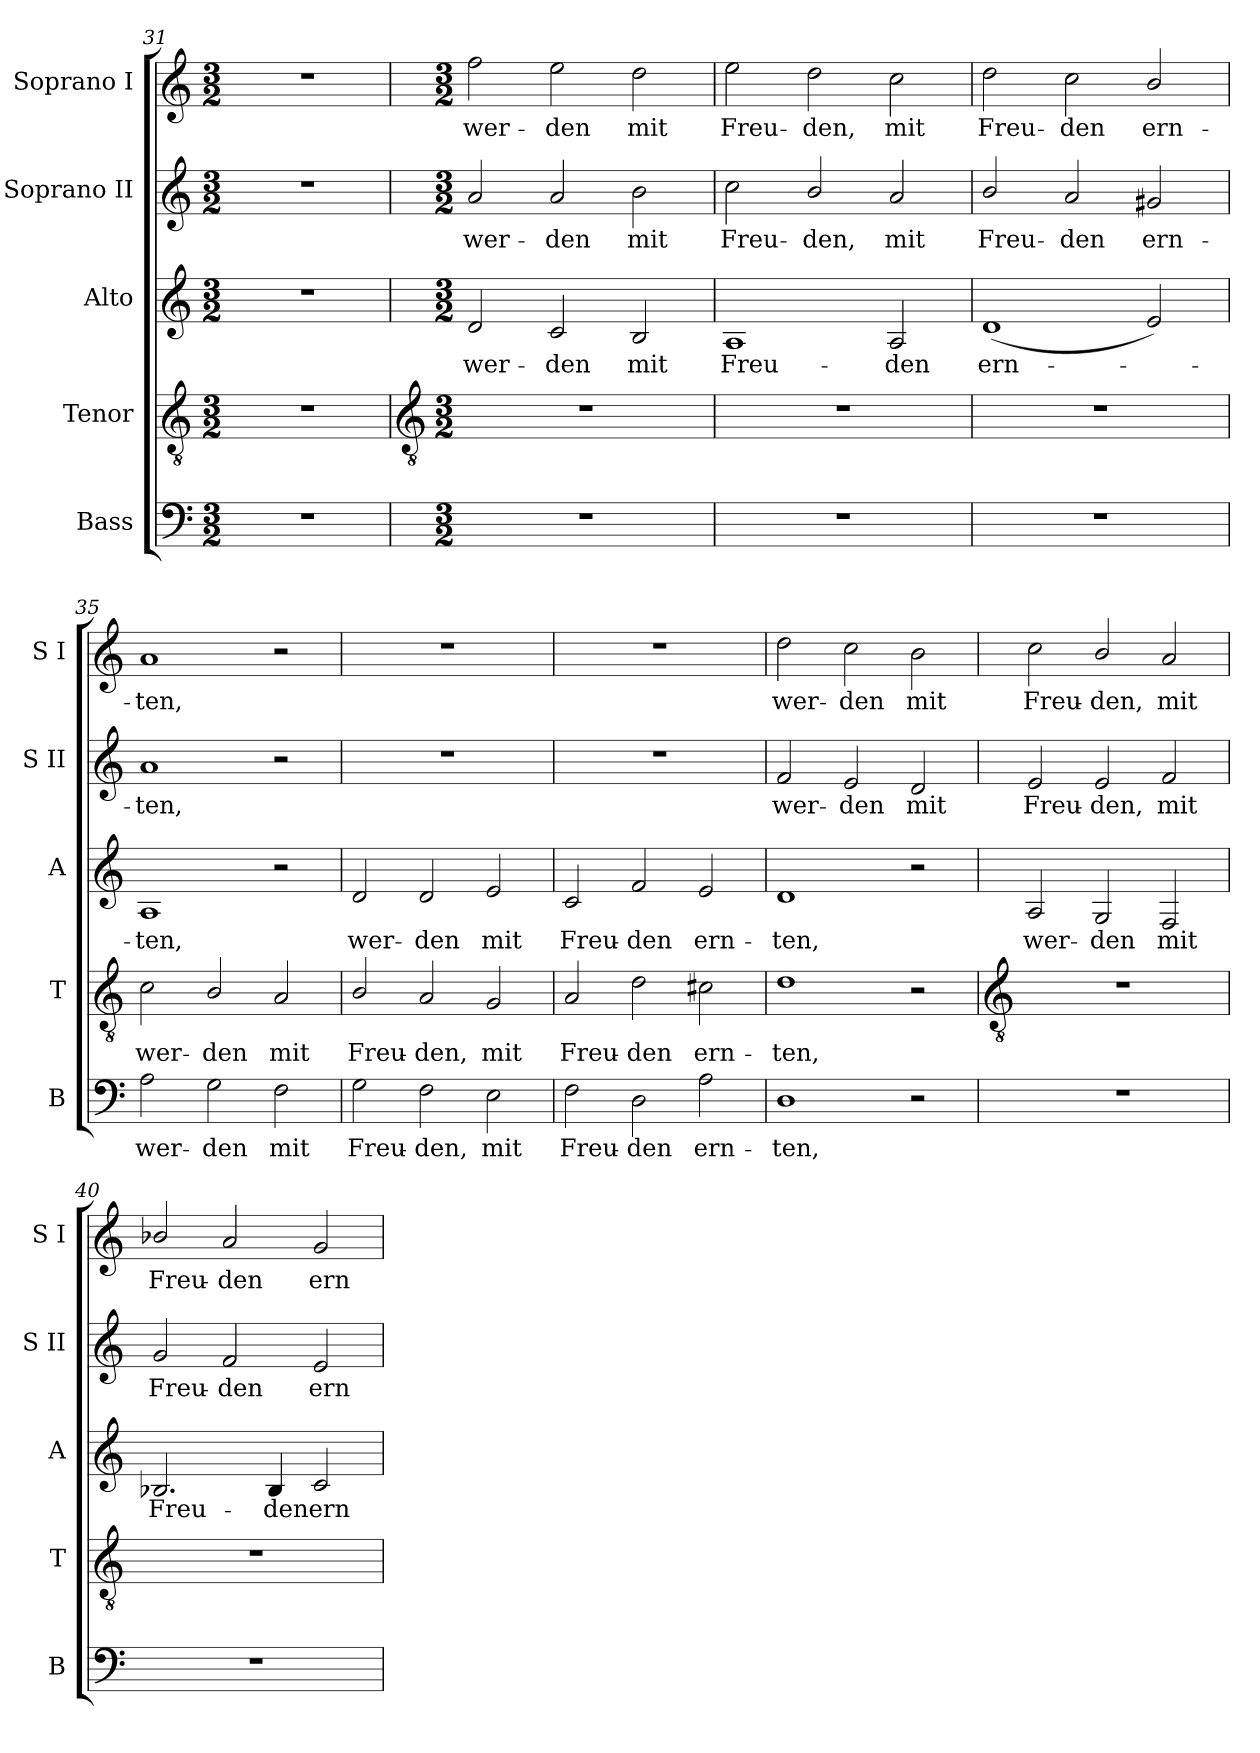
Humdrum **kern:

**kern	**text	**kern	**text	**kern	**text	**kern	**text	**kern	**text
*part5	*part5	*part4	*part4	*part3	*part3	*part2	*part2	*part1	*part1
*staff5	*staff5	*staff4	*staff4	*staff3	*staff3	*staff2	*staff2	*staff1	*staff1
*I"Bass	*	*I"Tenor	*	*I"Alto	*	*I"Soprano II	*	*I"Soprano I	*
*I'B	*	*I'T	*	*I'A	*	*I'S II	*	*I'S I	*
*clefF4	*	*clefGv2	*	*clefG2	*	*clefG2	*	*clefG2	*
*k[]	*	*k[]	*	*k[]	*	*k[]	*	*k[]	*
*C:	*	*C:	*	*C:	*	*C:	*	*C:	*
*M3/2	*	*M3/2	*	*M3/2	*	*M3/2	*	*M3/2	*
=31	=31	=31	=31	=31	=31	=31	=31	=31	=31
1.r	.	1.r	.	1.r	.	1.r	.	1.r	.
!!LO:LB:g=z
=32	=32	=32	=32	=32	=32	=32	=32	=32	=32
*	*	*clefGv2	*	*	*	*	*	*	*
*M3/2	*	*M3/2	*	*M3/2	*	*M3/2	*	*M3/2	*
!LO:N:vis=1	!	!LO:N:vis=1	!	!	!LO:LY:b	!	!LO:LY:b	!	!LO:LY:b
1.r	.	1.r	.	2d	wer-	2a	wer-	2ff	wer-
!	!	!	!	!	!LO:LY:b	!	!LO:LY:b	!	!LO:LY:b
.	.	.	.	2c	-den	2a	-den	2ee	-den
!	!	!	!	!	!LO:LY:b	!	!LO:LY:b	!	!LO:LY:b
.	.	.	.	2B	mit	2b	mit	2dd	mit
=33	=33	=33	=33	=33	=33	=33	=33	=33	=33
!LO:N:vis=1	!	!LO:N:vis=1	!	!	!LO:LY:b	!	!LO:LY:b	!	!LO:LY:b
1.r	.	1.r	.	1A	Freu-	2cc	Freu-	2ee	Freu-
!	!	!	!	!	!	!	!LO:LY:b	!	!LO:LY:b
.	.	.	.	.	.	2b/	-den,	2dd	-den,
!	!	!	!	!	!LO:LY:b	!	!LO:LY:b	!	!LO:LY:b
.	.	.	.	2A	-den	2a	mit	2cc	mit
=34	=34	=34	=34	=34	=34	=34	=34	=34	=34
!LO:N:vis=1	!	!LO:N:vis=1	!	!	!LO:LY:b	!	!LO:LY:b	!	!LO:LY:b
1.r	.	1.r	.	(<1d	ern-	2b/	Freu-	2dd	Freu-
!	!	!	!	!	!	!	!LO:LY:b	!	!LO:LY:b
.	.	.	.	.	.	2a	-den	2cc	-den
!	!	!	!	!	!	!	!LO:LY:b	!	!LO:LY:b
.	.	.	.	2e)	.	2g#X	ern-	2b/	ern-
=35	=35	=35	=35	=35	=35	=35	=35	=35	=35
!	!LO:LY:b	!	!LO:LY:b	!	!LO:LY:b	!	!LO:LY:b	!	!LO:LY:b
2A	wer-	2c	wer-	1A	ten,	1a	-ten,	1a	-ten,
!	!LO:LY:b	!	!LO:LY:b	!	!	!	!	!	!
2G	-den	2B/	-den	.	.	.	.	.	.
!	!LO:LY:b	!	!LO:LY:b	!	!	!	!	!	!
2F	mit	2A	mit	2r	.	2r	.	2r	.
=36	=36	=36	=36	=36	=36	=36	=36	=36	=36
!	!LO:LY:b	!	!LO:LY:b	!	!LO:LY:b	!LO:N:vis=1	!	!LO:N:vis=1	!
2G	Freu-	2B/	Freu-	2d	wer-	1.r	.	1.r	.
!	!LO:LY:b	!	!LO:LY:b	!	!LO:LY:b	!	!	!	!
2F	-den,	2A	-den,	2d	-den	.	.	.	.
!	!LO:LY:b	!	!LO:LY:b	!	!LO:LY:b	!	!	!	!
2E	mit	2G	mit	2e	mit	.	.	.	.
=37	=37	=37	=37	=37	=37	=37	=37	=37	=37
!	!LO:LY:b	!	!LO:LY:b	!	!LO:LY:b	!LO:N:vis=1	!	!LO:N:vis=1	!
2F	Freu-	2A	Freu-	2c	Freu-	1.r	.	1.r	.
!	!LO:LY:b	!	!LO:LY:b	!	!LO:LY:b	!	!	!	!
2D	-den	2d	-den	2f	-den	.	.	.	.
!	!LO:LY:b	!	!LO:LY:b	!	!LO:LY:b	!	!	!	!
2A	ern-	2c#X	ern-	2e	ern-	.	.	.	.
=38	=38	=38	=38	=38	=38	=38	=38	=38	=38
!	!LO:LY:b	!	!LO:LY:b	!	!LO:LY:b	!	!LO:LY:b	!	!LO:LY:b
1D	-ten,	1d	-ten,	1d	-ten,	2f	wer-	2dd	wer-
!	!	!	!	!	!	!	!LO:LY:b	!	!LO:LY:b
.	.	.	.	.	.	2e	-den	2cc	-den
!	!	!	!	!	!	!	!LO:LY:b	!	!LO:LY:b
2r	.	2r	.	2r	.	2d	mit	2b	mit
!!LO:LB:g=z
=39	=39	=39	=39	=39	=39	=39	=39	=39	=39
*	*	*clefGv2	*	*	*	*	*	*	*
!LO:N:vis=1	!	!LO:N:vis=1	!	!	!LO:LY:b	!	!LO:LY:b	!	!LO:LY:b
1.r	.	1.r	.	2A	wer-	2e	Freu-	2cc	Freu-
!	!	!	!	!	!LO:LY:b	!	!LO:LY:b	!	!LO:LY:b
.	.	.	.	2G	-den	2e	-den,	2b/	-den,
!	!	!	!	!	!LO:LY:b	!	!LO:LY:b	!	!LO:LY:b
.	.	.	.	2F	mit	2f	mit	2a	mit
=40	=40	=40	=40	=40	=40	=40	=40	=40	=40
!LO:N:vis=1	!	!LO:N:vis=1	!	!	!LO:LY:b	!	!LO:LY:b	!	!LO:LY:b
1.r	.	1.r	.	2.B-X	Freu-	2g	Freu-	2b-X/	Freu-
!	!	!	!	!	!	!	!LO:LY:b	!	!LO:LY:b
.	.	.	.	.	.	2f	-den	2a	-den
!	!	!	!	!	!LO:LY:b	!	!	!	!
.	.	.	.	4B-	-den	.	.	.	.
!	!	!	!	!	!LO:LY:b	!	!LO:LY:b	!	!LO:LY:b
.	.	.	.	2c	ern-	2e	ern-	2g	ern-
=	=	=	=	=	=	=	=	=	=
*-	*-	*-	*-	*-	*-	*-	*-	*-	*-
